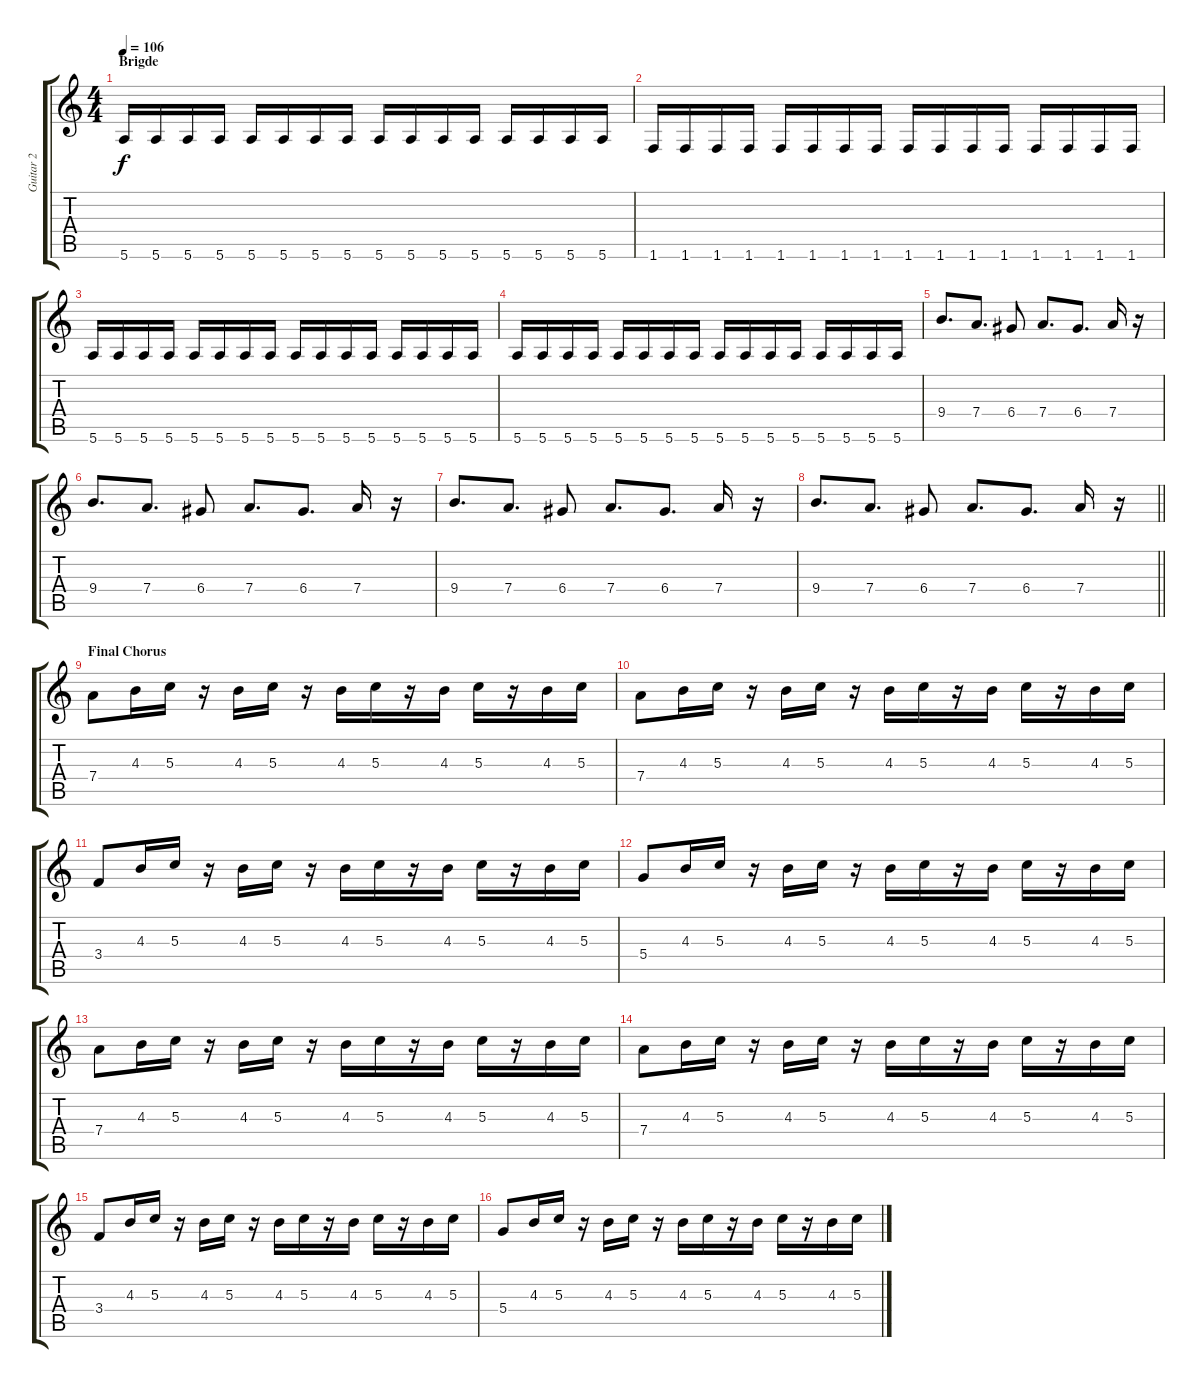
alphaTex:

\track ("Guitar 2" "Guitar 2") {instrument overdrivenguitar}
\staff {score tabs}
\tuning (E4 B3 G3 D3 A2 E2) {hide}
\ts (4 4)
\section ("" "Brigde")
\tempo 106
\clef g2
\ks c
5.6.16{dy f volume 7 instrument overdrivenguitar} 5.6.16 5.6.16 5.6.16 5.6.16 5.6.16 5.6.16 5.6.16 5.6.16 5.6.16 5.6.16 5.6.16 5.6.16 5.6.16 5.6.16 5.6.16 |
1.6.16 1.6.16 1.6.16 1.6.16 1.6.16 1.6.16 1.6.16 1.6.16 1.6.16 1.6.16 1.6.16 1.6.16 1.6.16 1.6.16 1.6.16 1.6.16 |
5.6.16{volume 7 instrument overdrivenguitar} 5.6.16 5.6.16 5.6.16 5.6.16 5.6.16 5.6.16 5.6.16 5.6.16 5.6.16 5.6.16 5.6.16 5.6.16 5.6.16 5.6.16 5.6.16 |
5.6.16{volume 7 instrument overdrivenguitar} 5.6.16 5.6.16 5.6.16 5.6.16 5.6.16 5.6.16 5.6.16 5.6.16 5.6.16 5.6.16 5.6.16 5.6.16 5.6.16 5.6.16 5.6.16 |
9.4.8{d volume 10 balance 8 instrument electricguitarjazz} 7.4.8{d} 6.4.8 7.4.8{d} 6.4.8{d} 7.4.16 r.16 |
9.4.8{d} 7.4.8{d} 6.4.8 7.4.8{d} 6.4.8{d} 7.4.16 r.16 |
9.4.8{d} 7.4.8{d} 6.4.8 7.4.8{d} 6.4.8{d} 7.4.16 r.16 |
\barLineRight lightlight
9.4.8{d} 7.4.8{d} 6.4.8 7.4.8{d} 6.4.8{d} 7.4.16 r.16 |
\section ("" "Final Chorus")
7.4.8{volume 11 balance 8 instrument overdrivenguitar} 4.3.16 5.3.16 r.16 4.3.16 5.3.16 r.16 4.3.16 5.3.16 r.16 4.3.16 5.3.16 r.16 4.3.16 5.3.16 |
7.4.8 4.3.16 5.3.16 r.16 4.3.16 5.3.16 r.16 4.3.16 5.3.16 r.16 4.3.16 5.3.16 r.16 4.3.16 5.3.16 |
3.4.8 4.3.16 5.3.16 r.16 4.3.16 5.3.16 r.16 4.3.16 5.3.16 r.16 4.3.16 5.3.16 r.16 4.3.16 5.3.16 |
5.4.8 4.3.16 5.3.16 r.16 4.3.16 5.3.16 r.16 4.3.16 5.3.16 r.16 4.3.16 5.3.16 r.16 4.3.16 5.3.16 |
7.4.8 4.3.16 5.3.16 r.16 4.3.16 5.3.16 r.16 4.3.16 5.3.16 r.16 4.3.16 5.3.16 r.16 4.3.16 5.3.16 |
7.4.8 4.3.16 5.3.16 r.16 4.3.16 5.3.16 r.16 4.3.16 5.3.16 r.16 4.3.16 5.3.16 r.16 4.3.16 5.3.16 |
3.4.8 4.3.16 5.3.16 r.16 4.3.16 5.3.16 r.16 4.3.16 5.3.16 r.16 4.3.16 5.3.16 r.16 4.3.16 5.3.16 |
5.4.8 4.3.16 5.3.16 r.16 4.3.16 5.3.16 r.16 4.3.16 5.3.16 r.16 4.3.16 5.3.16 r.16 4.3.16 5.3.16
